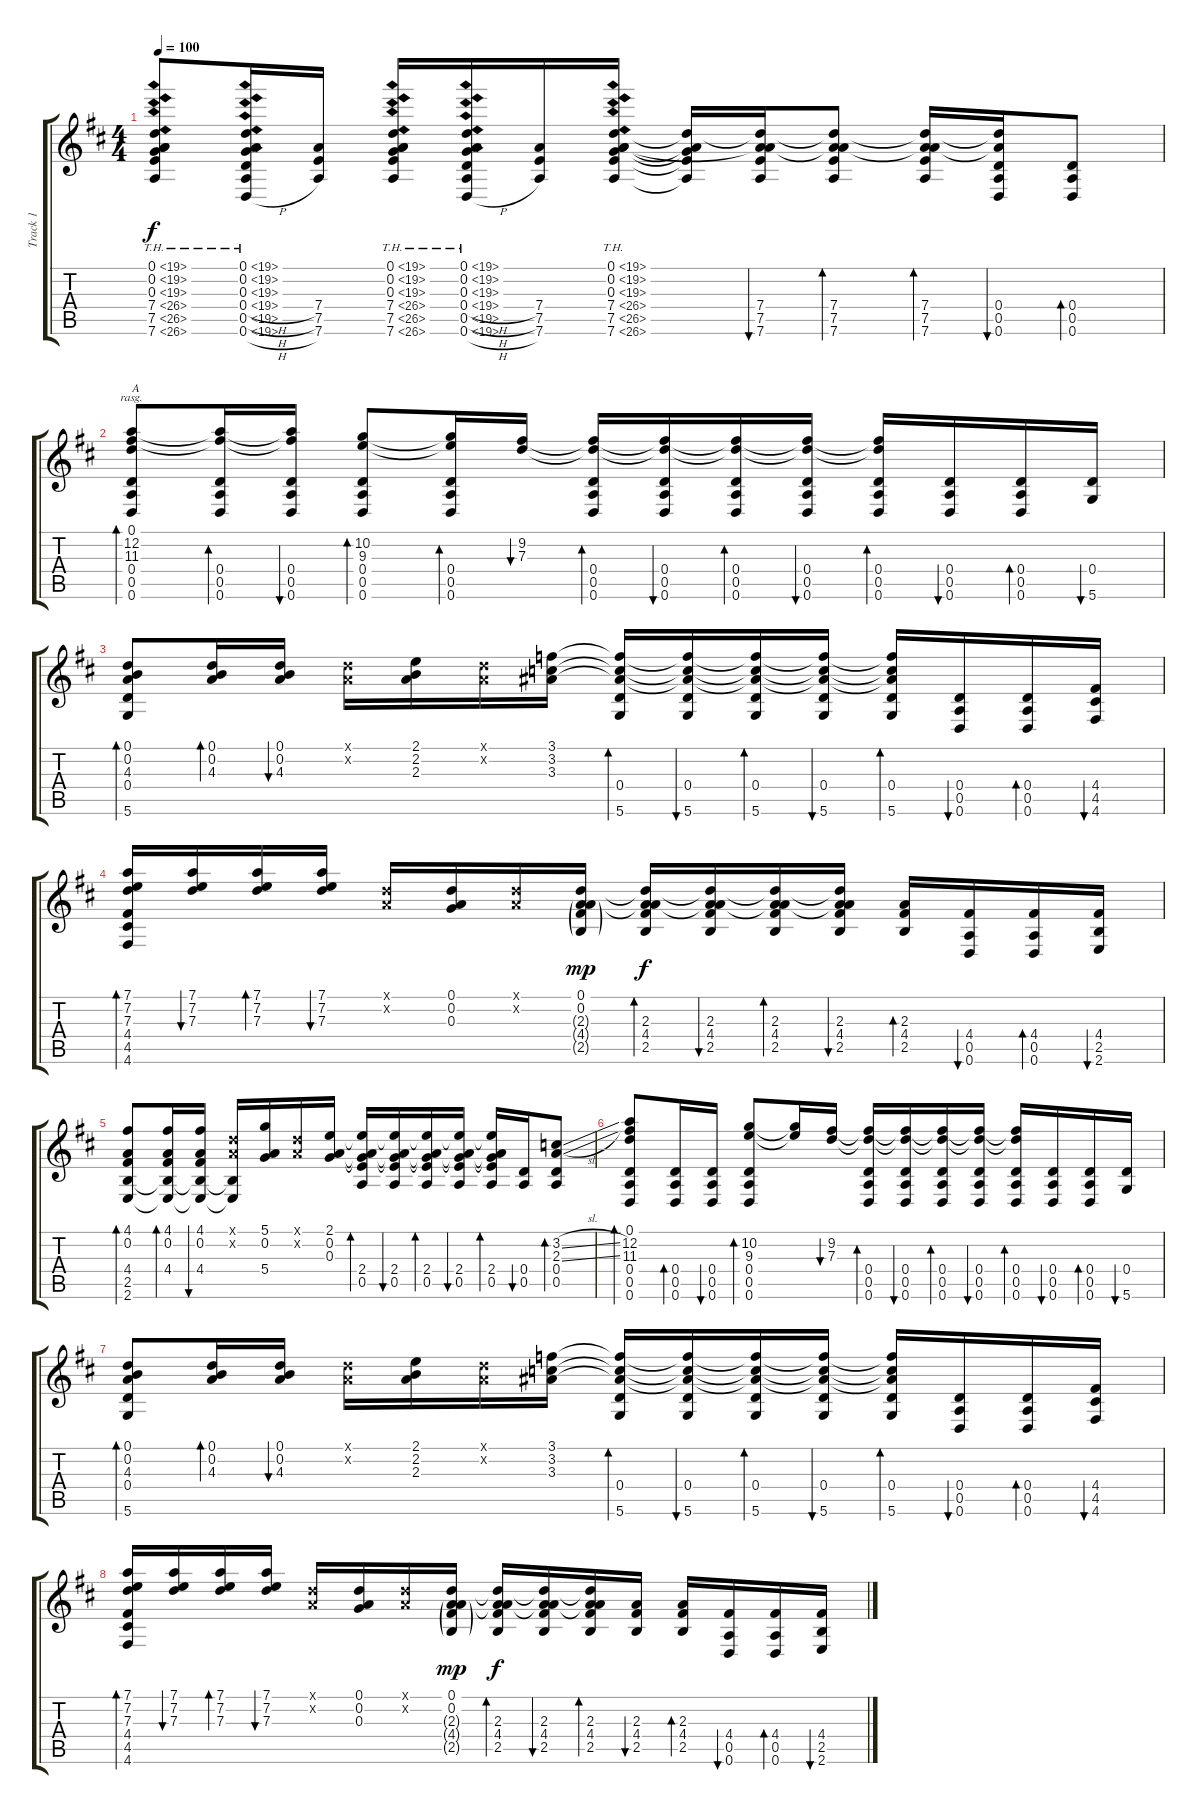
\track ("Track 1" "Track 1") {instrument acousticguitarsteel}
\staff {score tabs}
\tuning (D4 A3 G3 D3 A2 D2) {hide}
\ts (4 4)
\tempo 100
\clef g2
\ks d
(0.1{th 19} 0.2{th 19} 0.3{th 19} 7.4{th 19} 7.5{th 19} 7.6{th 19}).8{dy f} (0.1{th 19} 0.2{th 19} 0.3{th 19} 0.4{th 19 h} 0.5{th 19 h} 0.6{th 19 h}).16 (7.4 7.5 7.6).16 (0.1{th 19} 0.2{th 19} 0.3{th 19} 7.4{th 19} 7.5{th 19} 7.6{th 19}).16 (0.1{th 19} 0.2{th 19} 0.3{th 19} 0.4{th 19 h} 0.5{th 19 h} 0.6{th 19 h}).16 (7.4 7.5 7.6).16 (0.1{th 19} 0.2{th 19} 0.3{th 19} 7.4{th 19} 7.5{th 19} 7.6{th 19}).16 (0.1{t} 0.3{t} 7.4{t} 7.5{t} 7.6{t}).16 (0.1{t} 0.2{t} 7.4 7.5 7.6).16{bu 120} (0.1{t} 0.2{t} 7.4 7.5 7.6).8{bd 120} (0.1{t} 0.2{t} 7.4 7.5 7.6).16{bd 120} (0.1{t} 0.2{t} 0.4 0.5 0.6).16{bu 120} (0.4 0.5 0.6).8{bd 120} |
(0.1 12.2 11.3 0.4 0.5 0.6).8{bd 480 rasg ii txt "A"} (12.2{t} 11.3{t} 0.4 0.5 0.6).16{bd 120} (12.2{t} 11.3{t} 0.4 0.5 0.6).16{bu 120} (10.2 9.3 0.4 0.5 0.6).8{bd 120} (10.2{t} 9.3{t} 0.4 0.5 0.6).16{bd 120} (9.2 7.3).16{bu 120} (9.2{t} 7.3{t} 0.4 0.5 0.6).16{bd 120} (9.2{t} 7.3{t} 0.4 0.5 0.6).16{bu 120} (9.2{t} 7.3{t} 0.4 0.5 0.6).16{bd 120} (9.2{t} 7.3{t} 0.4 0.5 0.6).16{bu 120} (9.2{t} 7.3{t} 0.4 0.5 0.6).16{bd 120} (0.4 0.5 0.6).16{bu 120} (0.4 0.5 0.6).16{bd 120} (0.4 5.6).16{bu 120} |
(0.1 0.2 4.3 0.4 5.6).8{bd 120} (0.1 0.2 4.3).16{bd 120} (0.1 0.2 4.3).16{bu 120} (0.1{x} 0.2{x}).16 (2.1 2.2 2.3).16 (0.1{x} 0.2{x}).16 (3.1 3.2 3.3).16 (3.1{t} 3.2{t} 3.3{t} 0.4 5.6).16{bd 120} (3.1{t} 3.2{t} 3.3{t} 0.4 5.6).16{bu 120} (3.1{t} 3.2{t} 3.3{t} 0.4 5.6).16{bd 120} (3.1{t} 3.2{t} 3.3{t} 0.4 5.6).16{bu 120} (3.1{t} 3.2{t} 3.3{t} 0.4 5.6).16{bd 120} (0.4 0.5 0.6).16{bu 120} (0.4 0.5 0.6).16{bd 120} (4.4 4.5 4.6).16{bu 120} |
(7.1 7.2 7.3 4.4 4.5 4.6).16{bd 120} (7.1 7.2 7.3).16{bu 120} (7.1 7.2 7.3).16{bd 120} (7.1 7.2 7.3).16{bu 120} (0.1{x} 0.2{x}).16 (0.1 0.2 0.3).16 (0.1{x} 0.2{x}).16 (0.1 0.2 2.3{g} 4.4{g} 2.5{g}).16{dy mp} (0.1{t} 0.2{t} 2.3 4.4 2.5).16{bd 120 dy f} (0.1{t} 0.2{t} 2.3 4.4 2.5).16{bu 120} (0.1{t} 0.2{t} 2.3 4.4 2.5).16{bd 120} (0.1{t} 0.2{t} 2.3 4.4 2.5).16{bu 120} (2.3 4.4 2.5).16{bd 120} (4.4 0.5 0.6).16{bu 120} (4.4 0.5 0.6).16{bd 120} (4.4 2.5 2.6).16{bu 120} |
(4.1 0.2 4.4 2.5 2.6).8{bd 120} (4.1 0.2 4.4 2.5{t} 2.6{t}).16{bd 120} (4.1 0.2 4.4 2.5{t} 2.6{t}).16{bu 120} (0.1{x} 0.2{x} 2.5{t} 2.6{t}).16 (5.1 0.2 5.4).16 (0.1{x} 0.2{x}).16 (2.1 0.2 0.3).16 (2.1{t} 0.2{t} 0.3{t} 2.4 0.5).16{bd 120} (2.1{t} 0.2{t} 0.3{t} 2.4 0.5).16{bu 120} (2.1{t} 0.2{t} 0.3{t} 2.4 0.5).16{bd 120} (2.1{t} 0.2{t} 0.3{t} 2.4 0.5).16{bu 120} (2.1{t} 0.2{t} 0.3{t} 2.4 0.5).16{bd 120} (0.4 0.5).16{bu 120} (3.2{sl} 2.3{sl} 0.4 0.5).8{bd 120} |
(0.1 12.2 11.3 0.4 0.5 0.6).8{bd 120} (0.4 0.5 0.6).16{bd 120} (0.4 0.5 0.6).16{bu 120} (10.2 9.3 0.4 0.5 0.6).8{bd 120} (10.2{t} 9.3{t}).16 (9.2 7.3).16{bu 120} (9.2{t} 7.3{t} 0.4 0.5 0.6).16{bd 120} (9.2{t} 7.3{t} 0.4 0.5 0.6).16{bu 120} (9.2{t} 7.3{t} 0.4 0.5 0.6).16{bd 120} (9.2{t} 7.3{t} 0.4 0.5 0.6).16{bu 120} (9.2{t} 7.3{t} 0.4 0.5 0.6).16{bd 120} (0.4 0.5 0.6).16{bu 120} (0.4 0.5 0.6).16{bd 120} (0.4 5.6).16{bu 120} |
(0.1 0.2 4.3 0.4 5.6).8{bd 120} (0.1 0.2 4.3).16{bd 120} (0.1 0.2 4.3).16{bu 120} (0.1{x} 0.2{x}).16 (2.1 2.2 2.3).16 (0.1{x} 0.2{x}).16 (3.1 3.2 3.3).16 (3.1{t} 3.2{t} 3.3{t} 0.4 5.6).16{bd 120} (3.1{t} 3.2{t} 3.3{t} 0.4 5.6).16{bu 120} (3.1{t} 3.2{t} 3.3{t} 0.4 5.6).16{bd 120} (3.1{t} 3.2{t} 3.3{t} 0.4 5.6).16{bu 120} (3.1{t} 3.2{t} 3.3{t} 0.4 5.6).16{bd 120} (0.4 0.5 0.6).16{bu 120} (0.4 0.5 0.6).16{bd 120} (4.4 4.5 4.6).16{bu 120} |
(7.1 7.2 7.3 4.4 4.5 4.6).16{bd 120} (7.1 7.2 7.3).16{bu 120} (7.1 7.2 7.3).16{bd 120} (7.1 7.2 7.3).16{bu 120} (0.1{x} 0.2{x}).16 (0.1 0.2 0.3).16 (0.1{x} 0.2{x}).16 (0.1 0.2 2.3{g} 4.4{g} 2.5{g}).16{dy mp} (0.1{t} 0.2{t} 2.3 4.4 2.5).16{bd 120 dy f} (0.1{t} 0.2{t} 2.3 4.4 2.5).16{bu 120} (0.1{t} 0.2{t} 2.3 4.4 2.5).16{bd 120} (2.3 4.4 2.5).16{bu 120} (2.3 4.4 2.5).16{bd 120} (4.4 0.5 0.6).16{bu 120} (4.4 0.5 0.6).16{bd 120} (4.4 2.5 2.6).16{bu 120}
